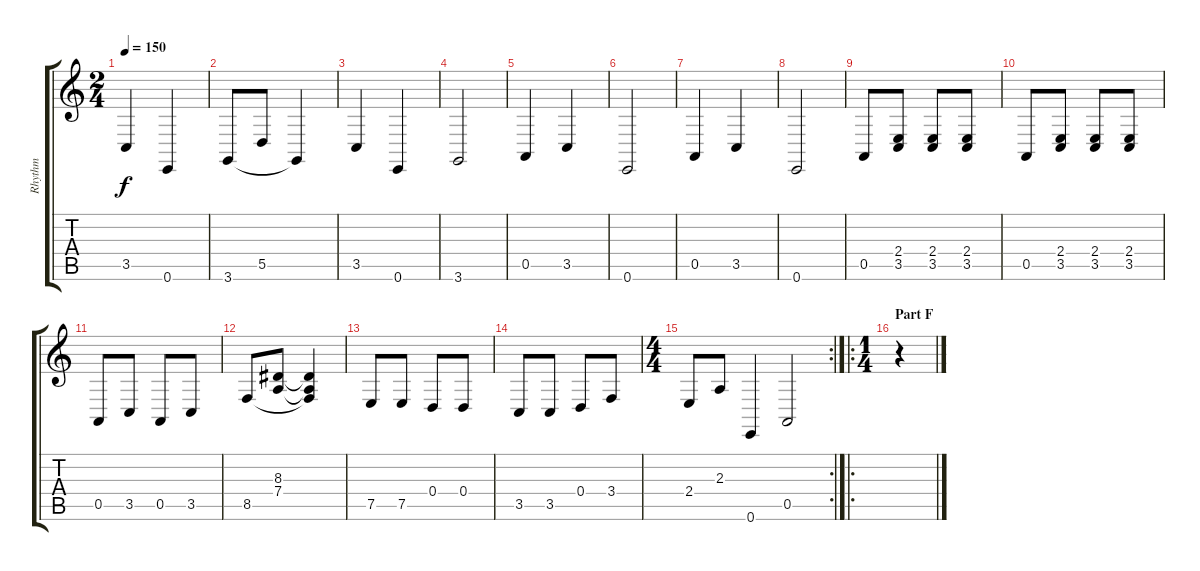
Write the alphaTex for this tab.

\track ("Rhythm" "Rhythm") {instrument acousticgrandpiano}
\staff {score tabs}
\tuning (E4 B3 G3 D3 A2 E2) {hide}
\ts (2 4)
\tempo 150
\clef g2
\ks c
3.5.4{dy f} 0.6.4 |
3.6.8 5.5.8 3.6{t}.4 |
3.5.4 0.6.4 |
3.6.2 |
0.5.4 3.5.4 |
0.6.2 |
0.5.4 3.5.4 |
0.6.2 |
0.5.8 (2.4 3.5).8 (2.4 3.5).8 (2.4 3.5).8 |
0.5.8 (2.4 3.5).8 (2.4 3.5).8 (2.4 3.5).8 |
0.5.8 3.5.8 0.5.8 3.5.8 |
8.5.8 (8.3 7.4).8 (8.3{t} 7.4{t} 8.5{t}).4 |
7.5.8 7.5.8 0.4.8 0.4.8 |
3.5.8 3.5.8 0.4.8 3.4.8 |
\rc 2
\ts (4 4)
2.4.8 2.3.8 0.6.4 0.5.2 |
\ro
\ts (1 4)
\section ("" "Part F")
r.4
